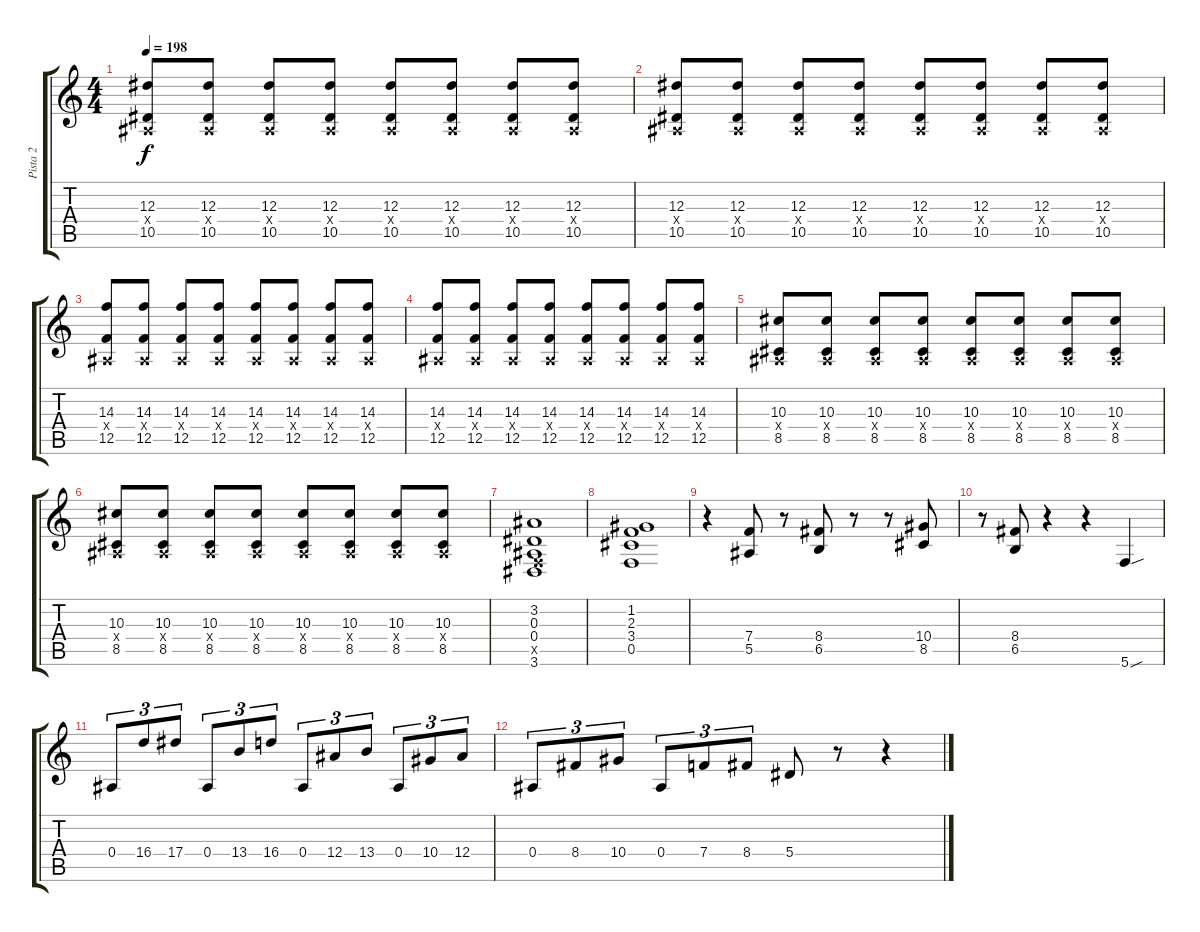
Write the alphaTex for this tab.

\track ("Pista 2" "Pista 2") {instrument distortionguitar}
\staff {score tabs}
\tuning (C4 G3 Eb3 Bb2 F2 C2) {hide}
\ts (4 4)
\tempo 198
\clef g2
\ks c
(12.3 0.4{x} 10.5).8{dy f} (12.3 0.4{x} 10.5).8 (12.3 0.4{x} 10.5).8 (12.3 0.4{x} 10.5).8 (12.3 0.4{x} 10.5).8 (12.3 0.4{x} 10.5).8 (12.3 0.4{x} 10.5).8 (12.3 0.4{x} 10.5).8 |
(12.3 0.4{x} 10.5).8 (12.3 0.4{x} 10.5).8 (12.3 0.4{x} 10.5).8 (12.3 0.4{x} 10.5).8 (12.3 0.4{x} 10.5).8 (12.3 0.4{x} 10.5).8 (12.3 0.4{x} 10.5).8 (12.3 0.4{x} 10.5).8 |
(14.3 0.4{x} 12.5).8 (14.3 0.4{x} 12.5).8 (14.3 0.4{x} 12.5).8 (14.3 0.4{x} 12.5).8 (14.3 0.4{x} 12.5).8 (14.3 0.4{x} 12.5).8 (14.3 0.4{x} 12.5).8 (14.3 0.4{x} 12.5).8 |
(14.3 0.4{x} 12.5).8 (14.3 0.4{x} 12.5).8 (14.3 0.4{x} 12.5).8 (14.3 0.4{x} 12.5).8 (14.3 0.4{x} 12.5).8 (14.3 0.4{x} 12.5).8 (14.3 0.4{x} 12.5).8 (14.3 0.4{x} 12.5).8 |
(10.3 0.4{x} 8.5).8 (10.3 0.4{x} 8.5).8 (10.3 0.4{x} 8.5).8 (10.3 0.4{x} 8.5).8 (10.3 0.4{x} 8.5).8 (10.3 0.4{x} 8.5).8 (10.3 0.4{x} 8.5).8 (10.3 0.4{x} 8.5).8 |
(10.3 0.4{x} 8.5).8 (10.3 0.4{x} 8.5).8 (10.3 0.4{x} 8.5).8 (10.3 0.4{x} 8.5).8 (10.3 0.4{x} 8.5).8 (10.3 0.4{x} 8.5).8 (10.3 0.4{x} 8.5).8 (10.3 0.4{x} 8.5).8 |
(3.2 0.3 0.4 0.5{x} 3.6).1 |
(1.2 2.3 3.4 0.5).1 |
r.4 (7.4 5.5).8 r.8 (8.4 6.5).8 r.8 r.8 (10.4 8.5).8 |
r.8 (8.4 6.5).8 r.4 r.4 5.6{sou}.4 |
0.4.8{tu (3 2)} 16.4.8{tu (3 2)} 17.4.8{tu (3 2)} 0.4.8{tu (3 2)} 13.4.8{tu (3 2)} 16.4.8{tu (3 2)} 0.4.8{tu (3 2)} 12.4.8{tu (3 2)} 13.4.8{tu (3 2)} 0.4.8{tu (3 2)} 10.4.8{tu (3 2)} 12.4.8{tu (3 2)} |
0.4.8{tu (3 2)} 8.4.8{tu (3 2)} 10.4.8{tu (3 2)} 0.4.8{tu (3 2)} 7.4.8{tu (3 2)} 8.4.8{tu (3 2)} 5.4.8 r.8 r.4
